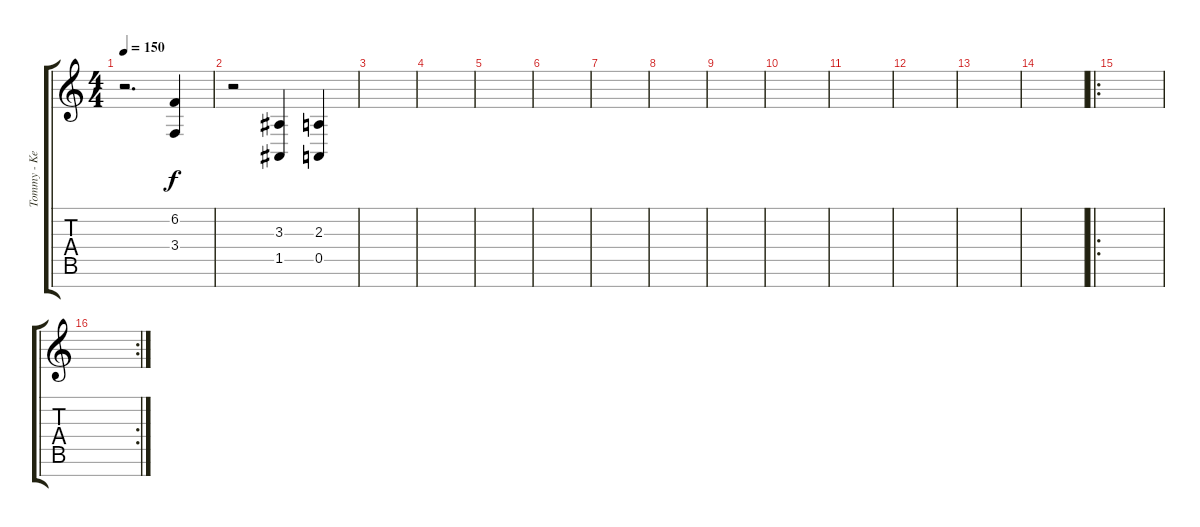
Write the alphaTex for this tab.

\track ("Tommy - Keyboards" "Tommy - Ke") {instrument stringensemble1}
\staff {score tabs}
\tuning (E4 B3 G3 D3 A2 E2 B1) {hide}
\ts (4 4)
\tempo 150
\clef g2
\ks c
r.2{d dy f} (6.2 3.4).4 |
r.2 (3.3 1.5).4 (2.3 0.5).4 |
|
|
|
|
|
|
|
|
|
|
|
|
\ro
|
\rc 2
